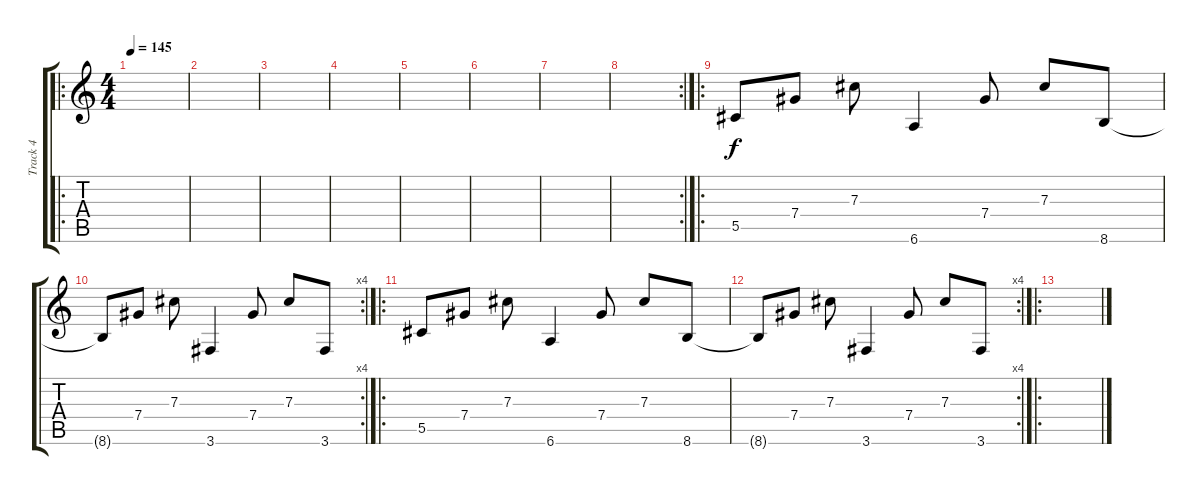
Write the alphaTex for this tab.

\track ("Track 4" "Track 4") {instrument electricguitarclean}
\staff {score tabs}
\tuning (Eb4 Bb3 Gb3 Db3 Ab2 Eb2) {hide}
\ro
\ts (4 4)
\tempo 145
\clef g2
\ks c
|
|
|
|
|
|
|
\rc 2
|
\ro
5.5.8 7.4.8 7.3.8 6.6.4 7.4.8 7.3.8 8.6.8 |
\rc 4
8.6{t}.8 7.4.8 7.3.8 3.6.4 7.4.8 7.3.8 3.6.8 |
\ro
5.5.8 7.4.8 7.3.8 6.6.4 7.4.8 7.3.8 8.6.8 |
\rc 4
8.6{t}.8 7.4.8 7.3.8 3.6.4 7.4.8 7.3.8 3.6.8 |
\ro
